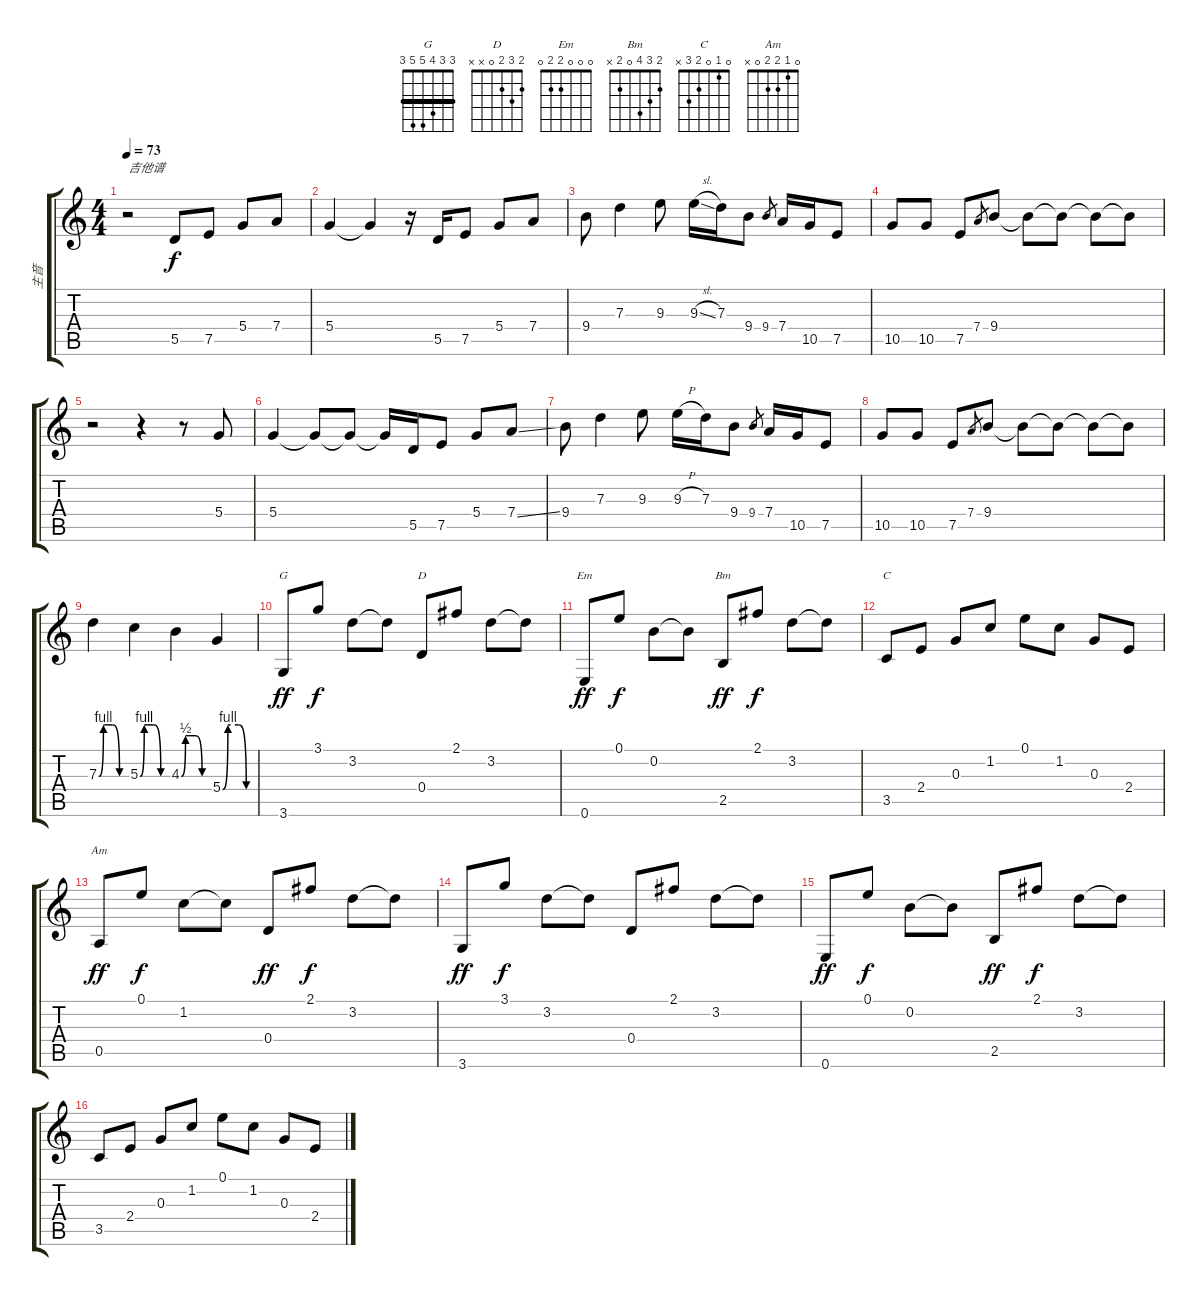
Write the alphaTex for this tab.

\track ("主音" "主音") {instrument acousticguitarsteel}
\staff {score tabs}
\tuning (E4 B3 G3 D3 A2 E2) {hide}
\chord ("G" 3 3 4 5 5 3) {barre 3}
\chord ("D" 2 3 2 0 x x)
\chord ("Em" 0 0 0 2 2 0)
\chord ("Bm" 2 3 4 0 2 x)
\chord ("C" 0 1 0 2 3 x)
\chord ("Am" 0 1 2 2 0 x)
\ts (4 4)
\tempo 73
\clef g2
\ks c
r.2{txt "吉他谱" dy f instrument acousticguitarsteel} 5.5.8 7.5.8 5.4.8 7.4.8 |
5.4.4 5.4{t}.4 r.16 5.5.16 7.5.8 5.4.8 7.4.8 |
9.4.8 7.3.4 9.3.8 9.3{sl}.16 7.3.16 9.4.8 9.4.8{gr} 7.4.16 10.5.16 7.5.8 |
10.5.8 10.5.8 7.5.8 7.4.8{gr} 9.4.8 9.4{t}.8 9.4{t}.8 9.4{t}.8 9.4{t}.8 |
r.2 r.4 r.8 5.4.8 |
5.4.4 5.4{t}.8 5.4{t}.8 5.4{t}.16 5.5.16 7.5.8 5.4.8 7.4{ss}.8 |
9.4.8 7.3.4 9.3.8 9.3{h}.16 7.3.16 9.4.8 9.4.8{gr} 7.4.16 10.5.16 7.5.8 |
10.5.8 10.5.8 7.5.8 7.4.8{gr} 9.4.8 9.4{t}.8 9.4{t}.8 9.4{t}.8 9.4{t}.8 |
7.3{be (custom 0 0 10 4 15 4 30 4 45 0 60 0)}.4 5.3{be (custom 0 0 9 4 15 4 30 4 45 0 60 0)}.4 4.3{be (custom 0 0 9 2 15 2 30 2 45 0 60 0)}.4 5.4{be (custom 0 0 10 4 15 4 30 4 45 0 60 0)}.4 |
3.6.8{ch "G" dy ff} 3.1.8{dy f} 3.2.8 3.2{t}.8 0.4.8{ch "D"} 2.1.8 3.2.8 3.2{t}.8 |
0.6.8{ch "Em" dy ff} 0.1.8{dy f} 0.2.8 0.2{t}.8 2.5.8{ch "Bm" dy ff} 2.1.8{dy f} 3.2.8 3.2{t}.8 |
3.5.8{ch "C"} 2.4.8 0.3.8 1.2.8 0.1.8 1.2.8 0.3.8 2.4.8 |
0.5.8{ch "Am" dy ff} 0.1.8{dy f} 1.2.8 1.2{t}.8 0.4.8{dy ff} 2.1.8{dy f} 3.2.8 3.2{t}.8 |
3.6.8{dy ff} 3.1.8{dy f} 3.2.8 3.2{t}.8 0.4.8 2.1.8 3.2.8 3.2{t}.8 |
0.6.8{dy ff} 0.1.8{dy f} 0.2.8 0.2{t}.8 2.5.8{dy ff} 2.1.8{dy f} 3.2.8 3.2{t}.8 |
3.5.8 2.4.8 0.3.8 1.2.8 0.1.8 1.2.8 0.3.8 2.4.8
